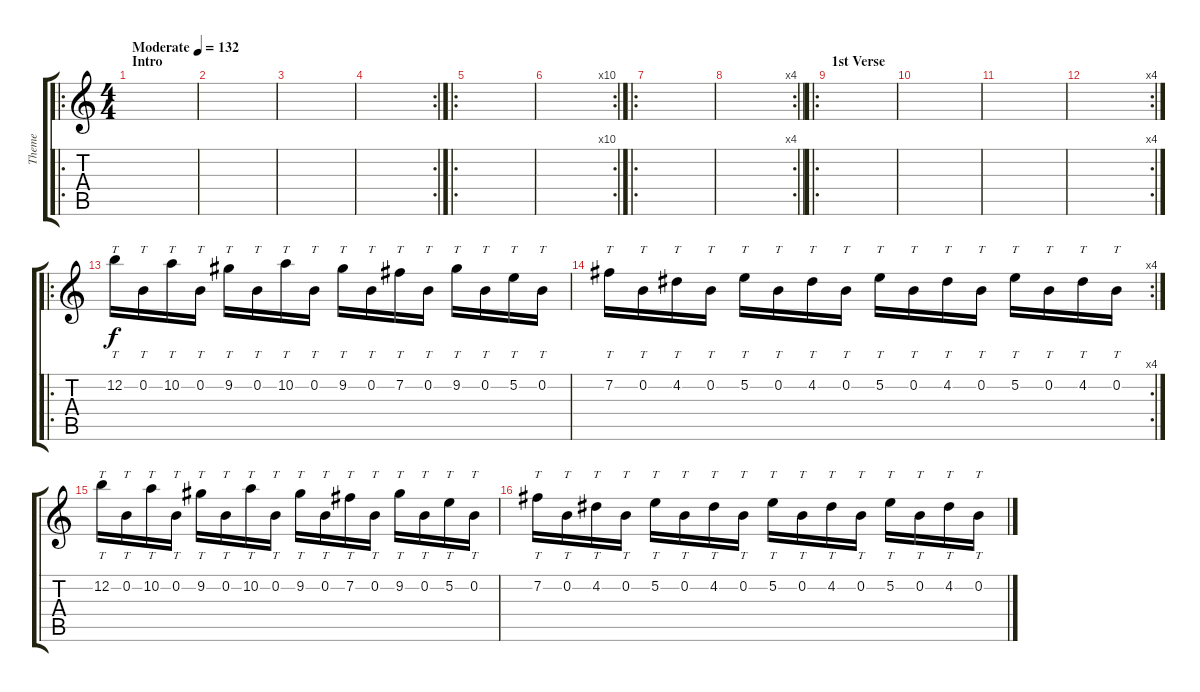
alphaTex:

\track ("Theme" "Theme") {instrument distortionguitar}
\staff {score tabs}
\tuning (E4 B3 G3 D3 A2 E2) {hide}
\ro
\ts (4 4)
\section ("" "Intro")
\tempo (132 "Moderate")
\clef g2
\ks c
|
|
|
\rc 2
|
\ro
|
\rc 10
|
\ro
|
\rc 4
\barLineRight lightlight
|
\ro
\section ("" "1st Verse")
|
|
|
\rc 4
|
\ro
12.2.16{tt} 0.2.16{tt} 10.2.16{tt} 0.2.16{tt} 9.2.16{tt} 0.2.16{tt} 10.2.16{tt} 0.2.16{tt} 9.2.16{tt} 0.2.16{tt} 7.2.16{tt} 0.2.16{tt} 9.2.16{tt} 0.2.16{tt} 5.2.16{tt} 0.2.16{tt} |
\rc 4
7.2.16{tt} 0.2.16{tt} 4.2.16{tt} 0.2.16{tt} 5.2.16{tt} 0.2.16{tt} 4.2.16{tt} 0.2.16{tt} 5.2.16{tt} 0.2.16{tt} 4.2.16{tt} 0.2.16{tt} 5.2.16{tt} 0.2.16{tt} 4.2.16{tt} 0.2.16{tt} |
12.2.16{tt} 0.2.16{tt} 10.2.16{tt} 0.2.16{tt} 9.2.16{tt} 0.2.16{tt} 10.2.16{tt} 0.2.16{tt} 9.2.16{tt} 0.2.16{tt} 7.2.16{tt} 0.2.16{tt} 9.2.16{tt} 0.2.16{tt} 5.2.16{tt} 0.2.16{tt} |
7.2.16{tt} 0.2.16{tt} 4.2.16{tt} 0.2.16{tt} 5.2.16{tt} 0.2.16{tt} 4.2.16{tt} 0.2.16{tt} 5.2.16{tt} 0.2.16{tt} 4.2.16{tt} 0.2.16{tt} 5.2.16{tt} 0.2.16{tt} 4.2.16{tt} 0.2.16{tt}
